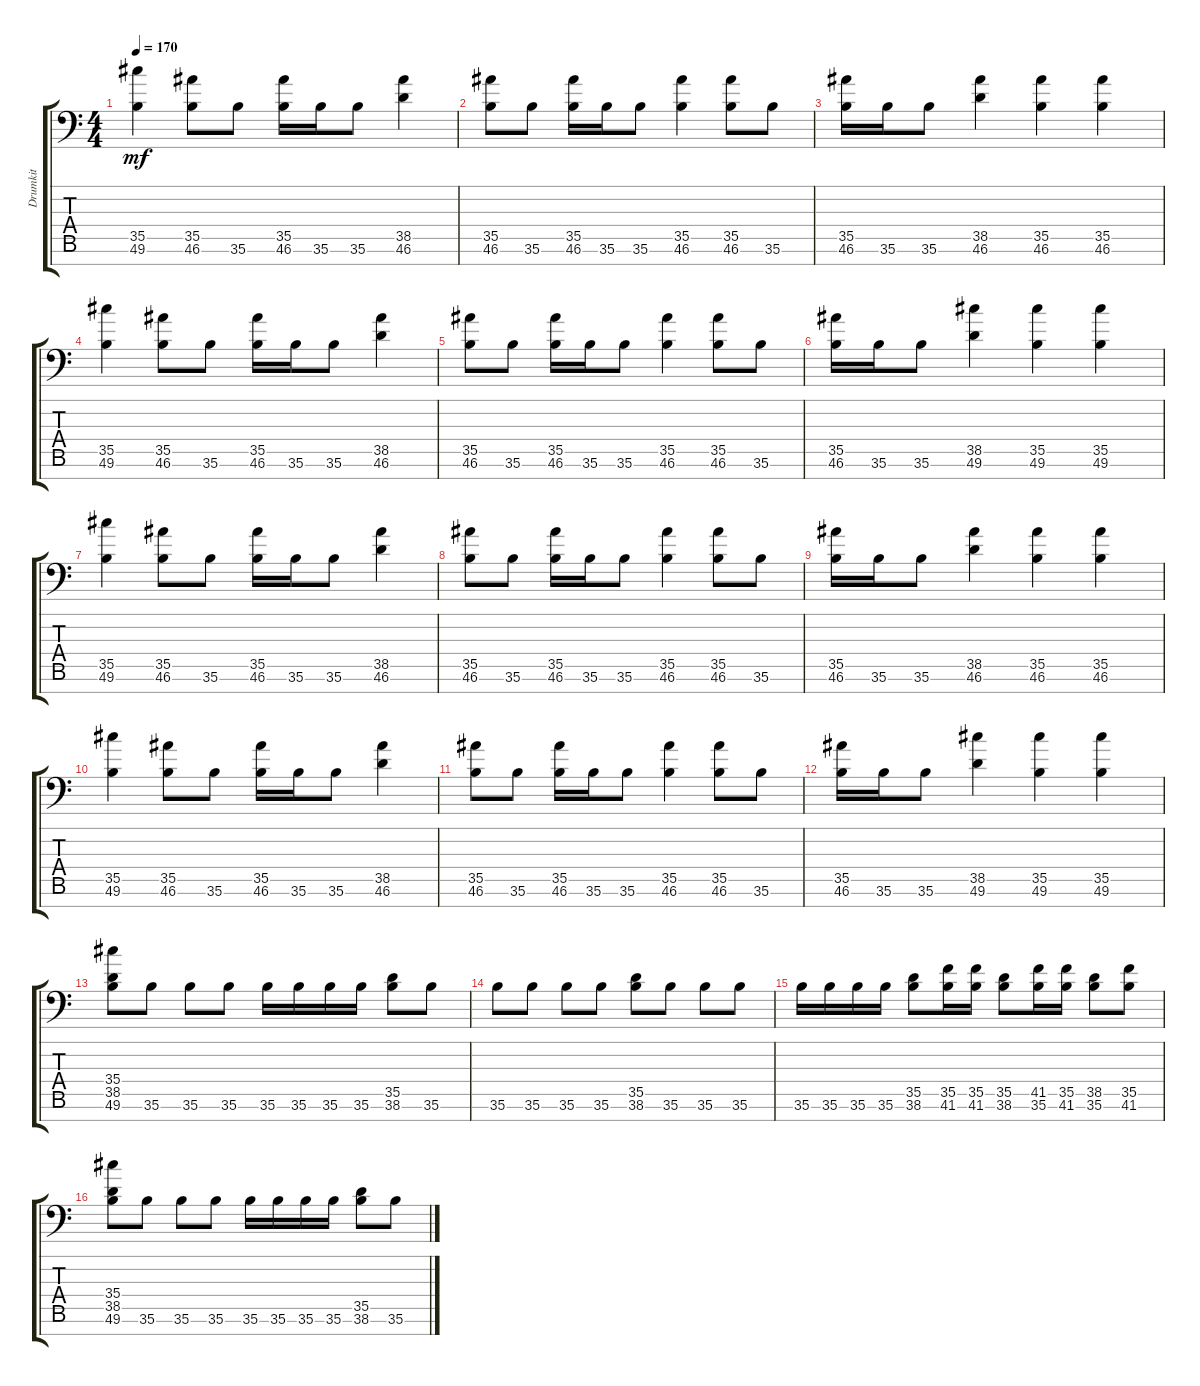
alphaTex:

\track ("Drumkit" "Drumkit") {instrument acousticgrandpiano}
\staff {score tabs}
\tuning (C-1 C-1 C-1 C-1 C-1 C-1 C-1) {hide}
\ts (4 4)
\tempo 170
\clef f4
\ks c
(35.5 49.6).4{dy mf} (35.5 46.6).8 35.6.8 (35.5 46.6).16 35.6.16 35.6.8 (38.5 46.6).4 |
(35.5 46.6).8 35.6.8 (35.5 46.6).16 35.6.16 35.6.8 (35.5 46.6).4 (35.5 46.6).8 35.6.8 |
(35.5 46.6).16 35.6.16 35.6.8 (38.5 46.6).4 (35.5 46.6).4 (35.5 46.6).4 |
(35.5 49.6).4 (35.5 46.6).8 35.6.8 (35.5 46.6).16 35.6.16 35.6.8 (38.5 46.6).4 |
(35.5 46.6).8 35.6.8 (35.5 46.6).16 35.6.16 35.6.8 (35.5 46.6).4 (35.5 46.6).8 35.6.8 |
(35.5 46.6).16 35.6.16 35.6.8 (38.5 49.6).4 (35.5 49.6).4 (35.5 49.6).4 |
(35.5 49.6).4 (35.5 46.6).8 35.6.8 (35.5 46.6).16 35.6.16 35.6.8 (38.5 46.6).4 |
(35.5 46.6).8 35.6.8 (35.5 46.6).16 35.6.16 35.6.8 (35.5 46.6).4 (35.5 46.6).8 35.6.8 |
(35.5 46.6).16 35.6.16 35.6.8 (38.5 46.6).4 (35.5 46.6).4 (35.5 46.6).4 |
(35.5 49.6).4 (35.5 46.6).8 35.6.8 (35.5 46.6).16 35.6.16 35.6.8 (38.5 46.6).4 |
(35.5 46.6).8 35.6.8 (35.5 46.6).16 35.6.16 35.6.8 (35.5 46.6).4 (35.5 46.6).8 35.6.8 |
(35.5 46.6).16 35.6.16 35.6.8 (38.5 49.6).4 (35.5 49.6).4 (35.5 49.6).4 |
(35.4 38.5 49.6).8 35.6.8 35.6.8 35.6.8 35.6.16 35.6.16 35.6.16 35.6.16 (35.5 38.6).8 35.6.8 |
35.6.8 35.6.8 35.6.8 35.6.8 (35.5 38.6).8 35.6.8 35.6.8 35.6.8 |
35.6.16 35.6.16 35.6.16 35.6.16 (35.5 38.6).8 (35.5 41.6).16 (35.5 41.6).16 (35.5 38.6).8 (41.5 35.6).16 (35.5 41.6).16 (38.5 35.6).8 (35.5 41.6).8 |
(35.4 38.5 49.6).8 35.6.8 35.6.8 35.6.8 35.6.16 35.6.16 35.6.16 35.6.16 (35.5 38.6).8 35.6.8
